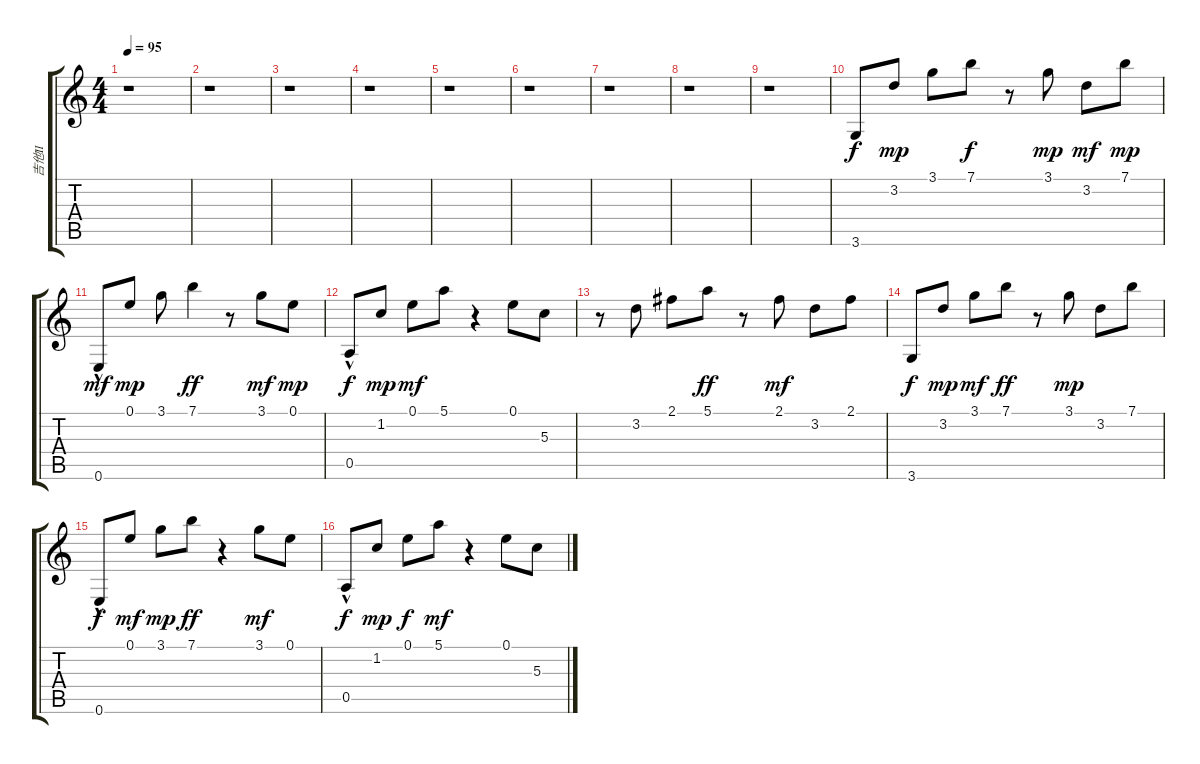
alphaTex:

\track ("吉他II" "吉他II") {instrument electricguitarclean}
\staff {score tabs}
\tuning (E4 B3 G3 D3 A2 E2) {hide}
\ts (4 4)
\tempo 95
\clef g2
\ks c
r.1{dy mp} |
r.1 |
r.1 |
r.1 |
r.1 |
r.1 |
r.1 |
r.1 |
r.1 |
3.6.8{dy f} 3.2.8{dy mp} 3.1.8 7.1.8{dy f} r.8 3.1.8{dy mp} 3.2.8{dy mf} 7.1.8{dy mp} |
0.6{hac}.8{dy mf} 0.1.8{dy mp} 3.1.8 7.1.4{dy ff} r.8 3.1.8{dy mf} 0.1.8{dy mp} |
0.5{hac}.8{dy f} 1.2.8{dy mp} 0.1.8{dy mf} 5.1.8 r.4 0.1.8 5.3.8 |
r.8 3.2.8 2.1.8 5.1.8{dy ff} r.8 2.1.8{dy mf} 3.2.8 2.1.8 |
3.6.8{dy f} 3.2.8{dy mp} 3.1.8{dy mf} 7.1.8{dy ff} r.8 3.1.8{dy mp} 3.2.8 7.1.8 |
0.6{hac}.8{dy f} 0.1.8{dy mf} 3.1.8{dy mp} 7.1.8{dy ff} r.4 3.1.8{dy mf} 0.1.8 |
0.5{hac}.8{dy f} 1.2.8{dy mp} 0.1.8{dy f} 5.1.8{dy mf} r.4 0.1.8 5.3.8
